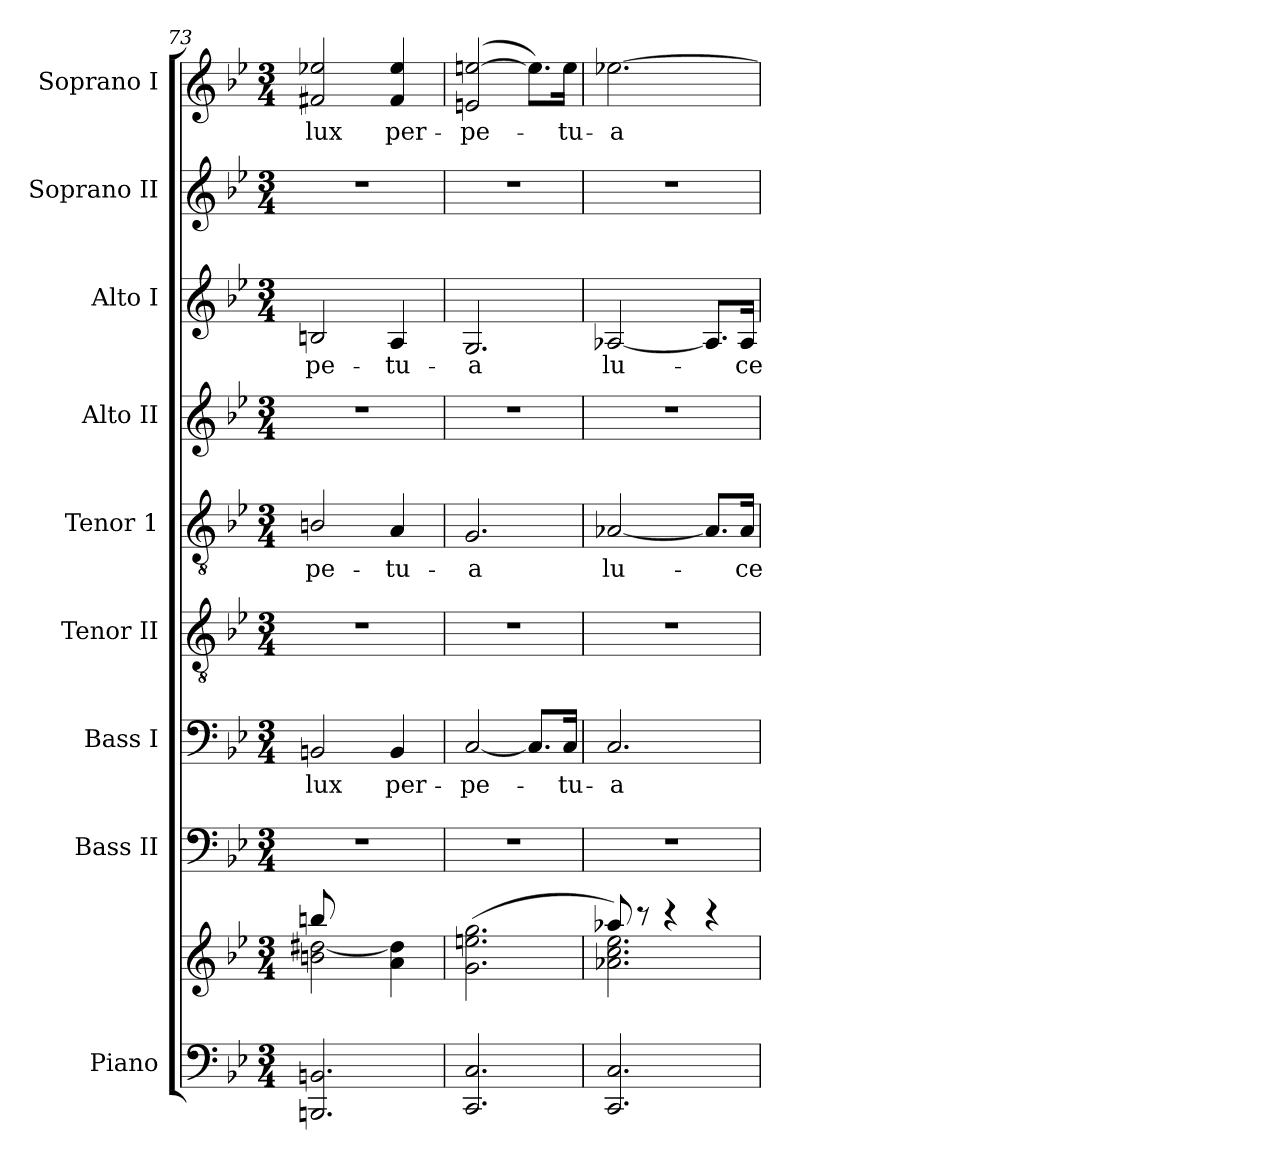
**kern	**kern	**kern	**kern	**text	**kern	**kern	**text	**kern	**kern	**text	**kern	**kern	**text
*part9	*part9	*part8	*part7	*part7	*part6	*part5	*part5	*part4	*part3	*part3	*part2	*part1	*part1
*staff10	*staff9	*staff8	*staff7	*staff7	*staff6	*staff5	*staff5	*staff4	*staff3	*staff3	*staff2	*staff1	*staff1
*I"Piano	*	*I"Bass II	*I"Bass I	*	*I"Tenor II	*I"Tenor 1	*	*I"Alto II	*I"Alto I	*	*I"Soprano II	*I"Soprano I	*
*I'Pno.	*	*I'B	*I'B	*	*I'T.	*I'T.	*	*I'A	*I'A	*	*I'S	*I'S	*
*clefF4	*clefG2	*clefF4	*clefF4	*	*clefGv2	*clefGv2	*	*clefG2	*clefG2	*	*clefG2	*clefG2	*
*	*	*	*	*	*ITrd7c12	*ITrd7c12	*	*	*	*	*	*	*
*k[b-e-]	*k[b-e-]	*k[b-e-]	*k[b-e-]	*	*k[b-e-]	*k[b-e-]	*	*k[b-e-]	*k[b-e-]	*	*k[b-e-]	*k[b-e-]	*
*g:	*g:	*g:	*g:	*	*g:	*g:	*	*g:	*g:	*	*g:	*g:	*
*M3/4	*M3/4	*M3/4	*M3/4	*	*M3/4	*M3/4	*	*M3/4	*M3/4	*	*M3/4	*M3/4	*
=73	=73	=73	=73	=73	=73	=73	=73	=73	=73	=73	=73	=73	=73
*	*^	*	*	*	*	*	*	*	*	*	*	*	*
!	!	!	!LO:N:vis=1	!	!	!	!	!	!	!	!	!	!	!
!	!	!	!	!	!LO:LY:b:color=#000000	!LO:N:vis=1	!	!	!	!	!	!	!	!
!	!	!	!	!	!	!	!	!LO:LY:b:color=#000000	!LO:N:vis=1	!	!	!	!	!
!	!	!	!	!	!	!	!	!	!	!	!LO:LY:b:color=#000000	!LO:N:vis=1	!	!
!	!	!	!	!	!	!	!	!	!	!	!	!	!	!LO:LY:b:color=#000000
2.BBBni/ 2.BBni	8bbni/	2bni\ [2dd#Xi	2.r	2BBni/	lux	2.r	2BBni/	-pe-	2.r	2Bni/	-pe-	2.r	2f#Xi/ 2ee-Xi	lux
.	2ryy	.	.	.	.	.	.	.	.	.	.	.	.	.
!	!	!	!	!	!LO:LY:b:color=#000000	!	!	!	!	!	!	!	!	!
!	!	!	!	!	!	!	!	!LO:LY:b:color=#000000	!	!	!	!	!	!
!	!	!	!	!	!	!	!	!	!	!	!LO:LY:b:color=#000000	!	!	!
!	!	!	!	!	!	!	!	!	!	!	!	!	!	!LO:LY:b:color=#000000
.	.	4ai\ 4dd#i]	.	4BBi/	per-	.	4AAi/	-tu-	.	4Ai/	-tu-	.	4f#i/ 4ee-i	per-
.	8ryy	.	.	.	.	.	.	.	.	.	.	.	.	.
*	*v	*v	*	*	*	*	*	*	*	*	*	*	*	*
=74	=74	=74	=74	=74	=74	=74	=74	=74	=74	=74	=74	=74	=74
!	!	!LO:N:vis=1	!	!	!	!	!	!	!	!	!	!	!
!	!	!	!	!LO:LY:b:color=#000000	!LO:N:vis=1	!	!	!	!	!	!	!	!
!	!	!	!	!	!	!	!LO:LY:b:color=#000000	!LO:N:vis=1	!	!	!	!	!
!	!	!	!	!	!	!	!	!	!	!LO:LY:b:color=#000000	!LO:N:vis=1	!	!
!	!	!	!	!	!	!	!	!	!	!	!	!	!LO:LY:b:color=#000000
2.CCi/ 2.Ci	(2.gi\ 2.eeni 2.ggi	2.r	[2Ci/	-pe-	2.r	2.GGi/	-a	2.r	2.Gi/	-a	2.r	(2eni/ [2eeni	-pe-
.	.	.	8.Ci/L]	.	.	.	.	.	.	.	.	8.eei\L])	.
!	!	!	!	!LO:LY:b:color=#000000	!	!	!	!	!	!	!	!	!
!	!	!	!	!	!	!	!	!	!	!	!	!	!LO:LY:b:color=#000000
.	.	.	16Ci/Jk	-tu-	.	.	.	.	.	.	.	16eei\Jk	-tu-
=75	=75	=75	=75	=75	=75	=75	=75	=75	=75	=75	=75	=75	=75
*	*^	*	*	*	*	*	*	*	*	*	*	*	*
!	!	!	!LO:N:vis=1	!	!	!	!	!	!	!	!	!	!	!
!	!	!	!	!	!LO:LY:b:color=#000000	!LO:N:vis=1	!	!	!	!	!	!	!	!
!	!	!	!	!	!	!	!	!LO:LY:b:color=#000000	!LO:N:vis=1	!	!	!	!	!
!	!	!	!	!	!	!	!	!	!	!	!LO:LY:b:color=#000000	!LO:N:vis=1	!	!
!	!	!	!	!	!	!	!	!	!	!	!	!	!	!LO:LY:b:color=#000000
2.CCi/ 2.Ci	8aa-Xi/)	2.a-Xi\ 2.cci 2.ee-i	2.r	2.Ci/	-a	2.r	[2AA-Xi/	lu-	2.r	[2A-Xi/	lu-	2.r	[2.ee-Xi\	-a
.	8r	.	.	.	.	.	.	.	.	.	.	.	.	.
.	4r	.	.	.	.	.	.	.	.	.	.	.	.	.
.	4r	.	.	.	.	.	8.AA-i/L]	.	.	8.A-i/L]	.	.	.	.
!	!	!	!	!	!	!	!	!LO:LY:b:color=#000000	!	!	!	!	!	!
!	!	!	!	!	!	!	!	!	!	!	!LO:LY:b:color=#000000	!	!	!
.	.	.	.	.	.	.	16AA-i/Jk	-ce-	.	16A-i/Jk	-ce-	.	.	.
*	*v	*v	*	*	*	*	*	*	*	*	*	*	*	*
=	=	=	=	=	=	=	=	=	=	=	=	=	=
*-	*-	*-	*-	*-	*-	*-	*-	*-	*-	*-	*-	*-	*-
